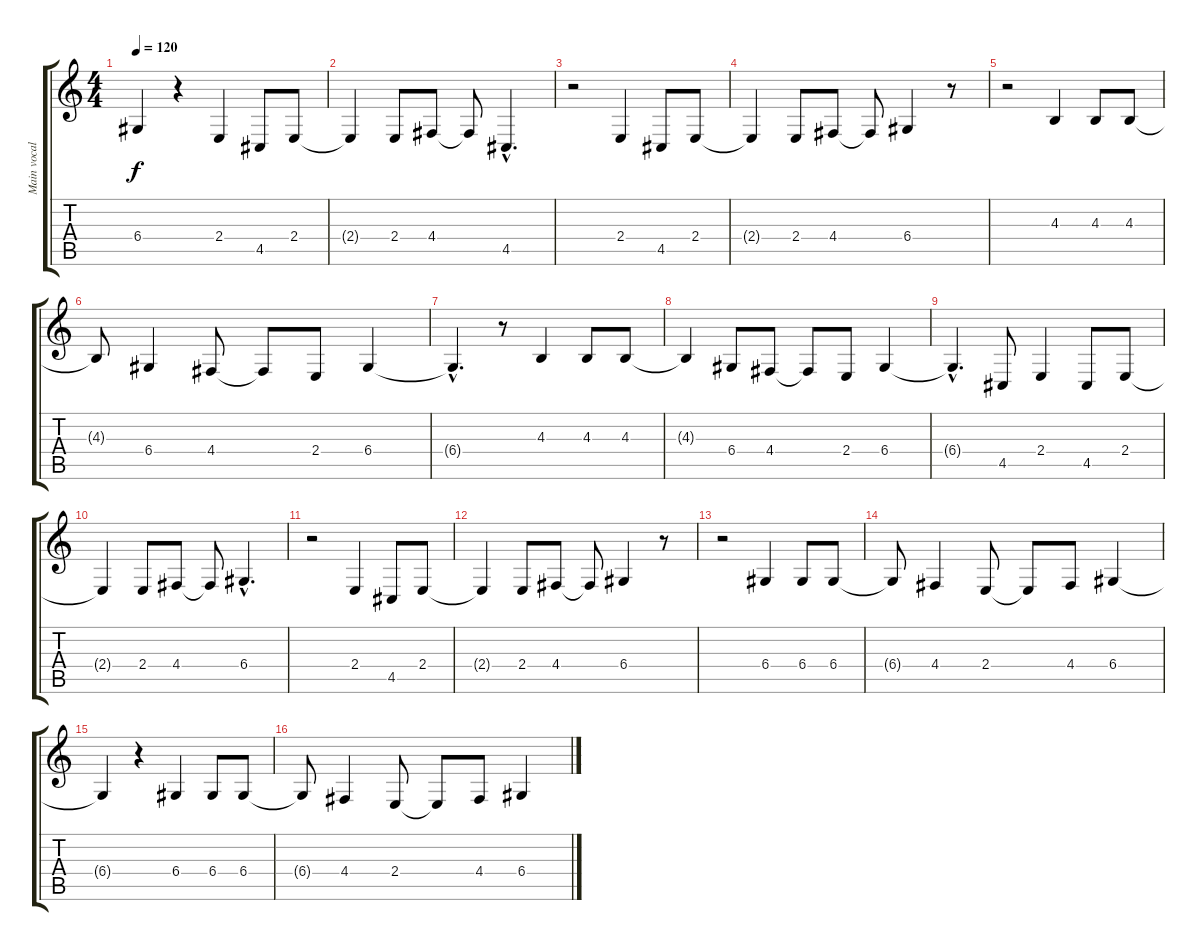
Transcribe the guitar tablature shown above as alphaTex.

\track ("Main vocal" "Main vocal") {instrument stringensemble1}
\staff {score tabs}
\tuning (E4 B3 G3 D3 A2 E2) {hide}
\ts (4 4)
\tempo 120
\clef g2
\ks c
6.4{t}.4{dy f} r.4 2.4.4 4.5.8 2.4.8 |
2.4{t}.4 2.4.8 4.4.8 4.4{t}.8 4.5{hac}.4{d} |
r.2 2.4.4 4.5.8 2.4.8 |
2.4{t}.4 2.4.8 4.4.8 4.4{t}.8 6.4.4 r.8 |
r.2 4.3.4 4.3.8 4.3.8 |
4.3{t}.8 6.4.4 4.4.8 4.4{t}.8 2.4.8 6.4.4 |
6.4{hac t}.4{d} r.8 4.3.4 4.3.8 4.3.8 |
4.3{t}.4 6.4.8 4.4.8 4.4{t}.8 2.4.8 6.4.4 |
6.4{hac t}.4{d} 4.5.8 2.4.4 4.5.8 2.4.8 |
2.4{t}.4 2.4.8 4.4.8 4.4{t}.8 6.4{hac}.4{d} |
r.2 2.4.4 4.5.8 2.4.8 |
2.4{t}.4 2.4.8 4.4.8 4.4{t}.8 6.4.4 r.8 |
r.2 6.4.4 6.4.8 6.4.8 |
6.4{t}.8 4.4.4 2.4.8 2.4{t}.8 4.4.8 6.4.4 |
6.4{t}.4 r.4 6.4.4 6.4.8 6.4.8 |
6.4{t}.8 4.4.4 2.4.8 2.4{t}.8 4.4.8 6.4.4
